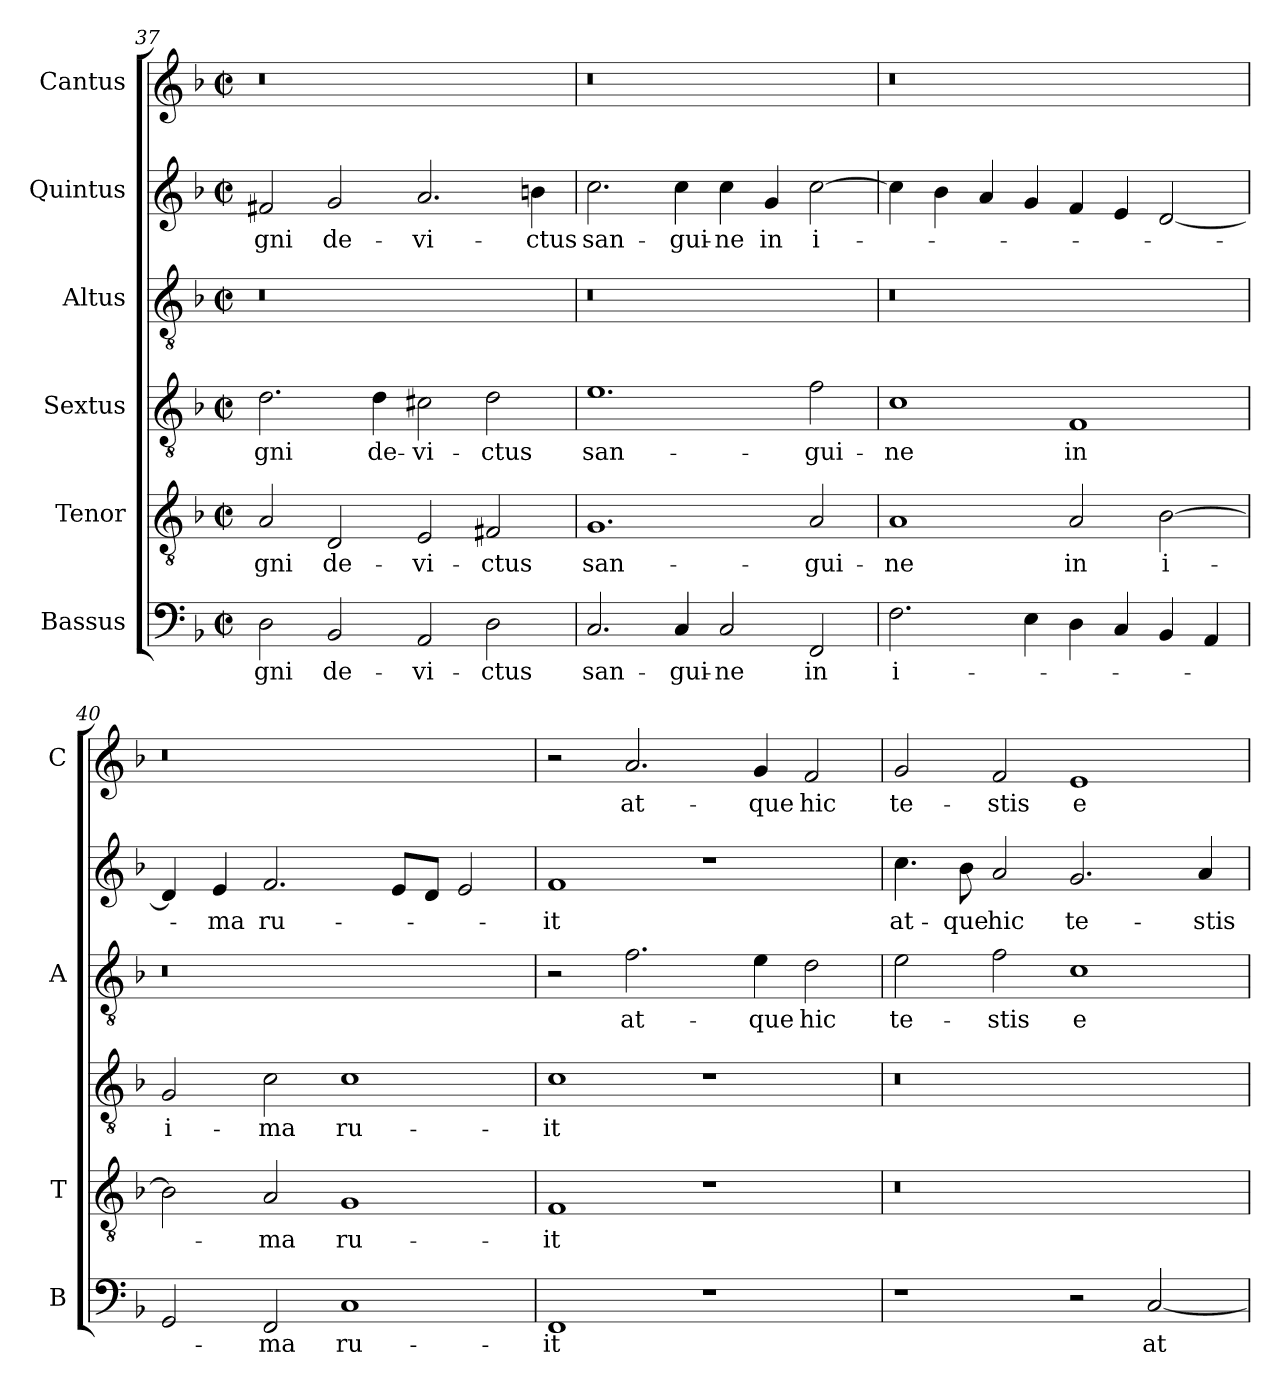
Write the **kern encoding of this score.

**kern	**text	**kern	**text	**kern	**text	**kern	**text	**kern	**text	**kern	**text
*part6	*part6	*part5	*part5	*part4	*part4	*part3	*part3	*part2	*part2	*part1	*part1
*staff6	*staff6	*staff5	*staff5	*staff4	*staff4	*staff3	*staff3	*staff2	*staff2	*staff1	*staff1
*I"Bassus	*	*I"Tenor	*	*I"Sextus	*	*I"Altus	*	*I"Quintus	*	*I"Cantus	*
*I'B	*	*I'T	*	*	*	*I'A	*	*	*	*I'C	*
*clefF4	*	*clefGv2	*	*clefGv2	*	*clefGv2	*	*clefG2	*	*clefG2	*
*k[b-]	*	*k[b-]	*	*k[b-]	*	*k[b-]	*	*k[b-]	*	*k[b-]	*
*F:	*	*F:	*	*F:	*	*F:	*	*F:	*	*F:	*
*M2/2	*	*M2/2	*	*M2/2	*	*M2/2	*	*M2/2	*	*M2/2	*
*met(c|)	*	*met(c|)	*	*met(c|)	*	*met(c|)	*	*met(c|)	*	*met(c|)	*
=37	=37	=37	=37	=37	=37	=37	=37	=37	=37	=37	=37
2D\	-gni	2A/	-gni	2.d\	-gni	0r	.	2f#X/	-gni	0r	.
2BB-/	de-	2D/	de-	.	.	.	.	2g/	de-	.	.
.	.	.	.	4d\	de-	.	.	.	.	.	.
2AA/	-vi-	2E/	-vi-	2c#X\	-vi-	.	.	2.a/	-vi-	.	.
2D\	-ctus	2F#X/	-ctus	2d\	-ctus	.	.	.	.	.	.
.	.	.	.	.	.	.	.	4bn\	-ctus	.	.
!!LO:PB:g=z
=38	=38	=38	=38	=38	=38	=38	=38	=38	=38	=38	=38
2.C/	san-	1.G	san-	1.e	san-	0r	.	2.cc\	san-	0r	.
4C/	-gui-	.	.	.	.	.	.	4cc\	-gui-	.	.
2C/	-ne	.	.	.	.	.	.	4cc\	-ne	.	.
.	.	.	.	.	.	.	.	4g/	in	.	.
2FF/	in	2A/	-gui-	2f\	-gui-	.	.	[2cc\	i-	.	.
=39	=39	=39	=39	=39	=39	=39	=39	=39	=39	=39	=39
2.F\	i-	1A	-ne	1c	-ne	0r	.	4cc\]	.	0r	.
.	.	.	.	.	.	.	.	4b-\	.	.	.
.	.	.	.	.	.	.	.	4a/	.	.	.
4E\	.	.	.	.	.	.	.	4g/	.	.	.
4D\	.	2A/	in	1F	in	.	.	4f/	.	.	.
4C/	.	.	.	.	.	.	.	4e/	.	.	.
4BB-/	.	[2B-\	i-	.	.	.	.	[2d/	.	.	.
4AA/	.	.	.	.	.	.	.	.	.	.	.
=40	=40	=40	=40	=40	=40	=40	=40	=40	=40	=40	=40
2GG/	.	2B-\]	.	2G/	i-	0r	.	4d/]	.	0r	.
.	.	.	.	.	.	.	.	4e/	-ma	.	.
2FF/	-ma	2A/	-ma	2c\	-ma	.	.	2.f/	ru-	.	.
1C	ru-	1G	ru-	1c	ru-	.	.	.	.	.	.
.	.	.	.	.	.	.	.	8e/L	.	.	.
.	.	.	.	.	.	.	.	8d/J	.	.	.
.	.	.	.	.	.	.	.	2e/	.	.	.
!!LO:LB:g=z
=41	=41	=41	=41	=41	=41	=41	=41	=41	=41	=41	=41
1FF	-it	1F	-it	1c	-it	2r	.	1f	-it	2r	.
.	.	.	.	.	.	2.f\	at-	.	.	2.a/	at-
1r	.	1r	.	1r	.	.	.	1r	.	.	.
.	.	.	.	.	.	4e\	-que	.	.	4g/	-que
.	.	.	.	.	.	2d\	hic	.	.	2f/	hic
=42	=42	=42	=42	=42	=42	=42	=42	=42	=42	=42	=42
1r	.	0r	.	0r	.	2e\	te-	4.cc\	at-	2g/	te-
.	.	.	.	.	.	.	.	8b-\	-que	.	.
.	.	.	.	.	.	2f\	-stis	2a/	hic	2f/	-stis
2r	.	.	.	.	.	1c	e-	2.g/	te-	1e	e-
[2C/	at-	.	.	.	.	.	.	.	.	.	.
.	.	.	.	.	.	.	.	4a/	-stis	.	.
=	=	=	=	=	=	=	=	=	=	=	=
*-	*-	*-	*-	*-	*-	*-	*-	*-	*-	*-	*-
